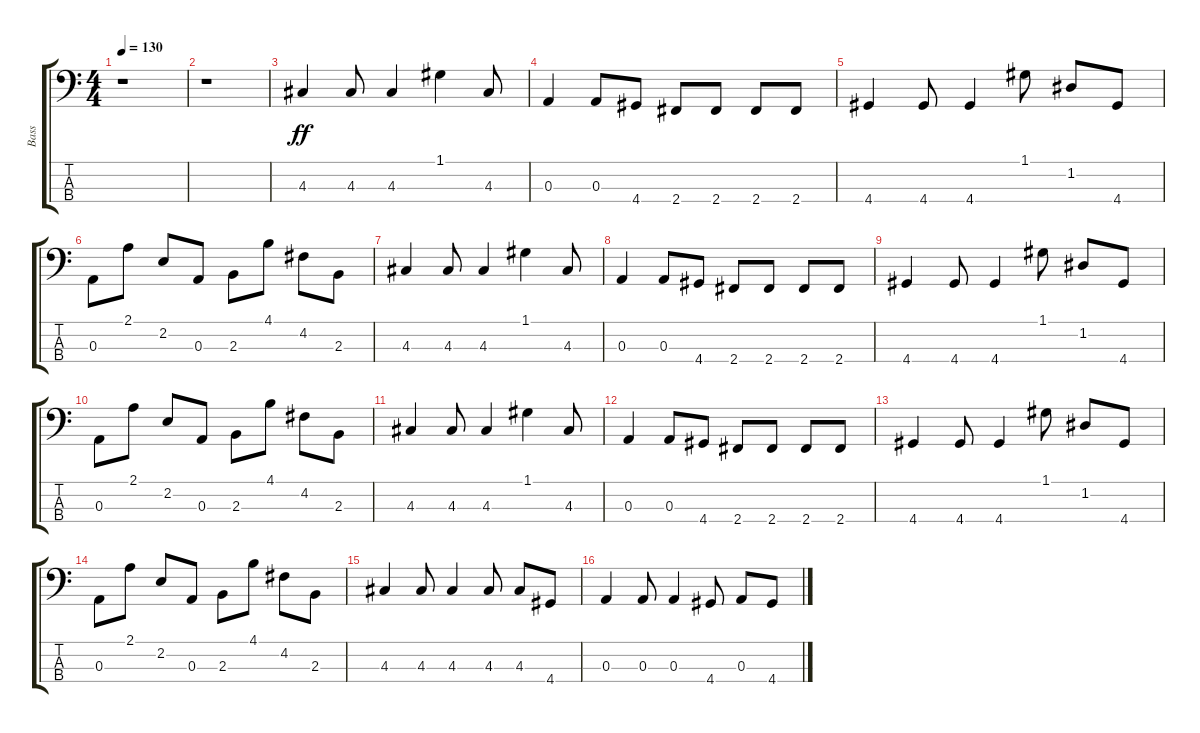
\track ("Bass" "Bass") {instrument electricbasspick}
\staff {score tabs}
\tuning (G2 D2 A1 E1) {hide}
\ts (4 4)
\tempo 130
\clef f4
\ks c
r.1{dy f} |
r.1 |
4.3.4{dy ff} 4.3.8 4.3.4 1.1.4 4.3.8 |
0.3.4 0.3.8 4.4.8 2.4.8 2.4.8 2.4.8 2.4.8 |
4.4.4 4.4.8 4.4.4 1.1.8 1.2.8 4.4.8 |
0.3.8 2.1.8 2.2.8 0.3.8 2.3.8 4.1.8 4.2.8 2.3.8 |
4.3.4 4.3.8 4.3.4 1.1.4 4.3.8 |
0.3.4 0.3.8 4.4.8 2.4.8 2.4.8 2.4.8 2.4.8 |
4.4.4 4.4.8 4.4.4 1.1.8 1.2.8 4.4.8 |
0.3.8 2.1.8 2.2.8 0.3.8 2.3.8 4.1.8 4.2.8 2.3.8 |
4.3.4 4.3.8 4.3.4 1.1.4 4.3.8 |
0.3.4 0.3.8 4.4.8 2.4.8 2.4.8 2.4.8 2.4.8 |
4.4.4 4.4.8 4.4.4 1.1.8 1.2.8 4.4.8 |
0.3.8 2.1.8 2.2.8 0.3.8 2.3.8 4.1.8 4.2.8 2.3.8 |
4.3.4 4.3.8 4.3.4 4.3.8 4.3.8 4.4.8 |
0.3.4 0.3.8 0.3.4 4.4.8 0.3.8 4.4.8
